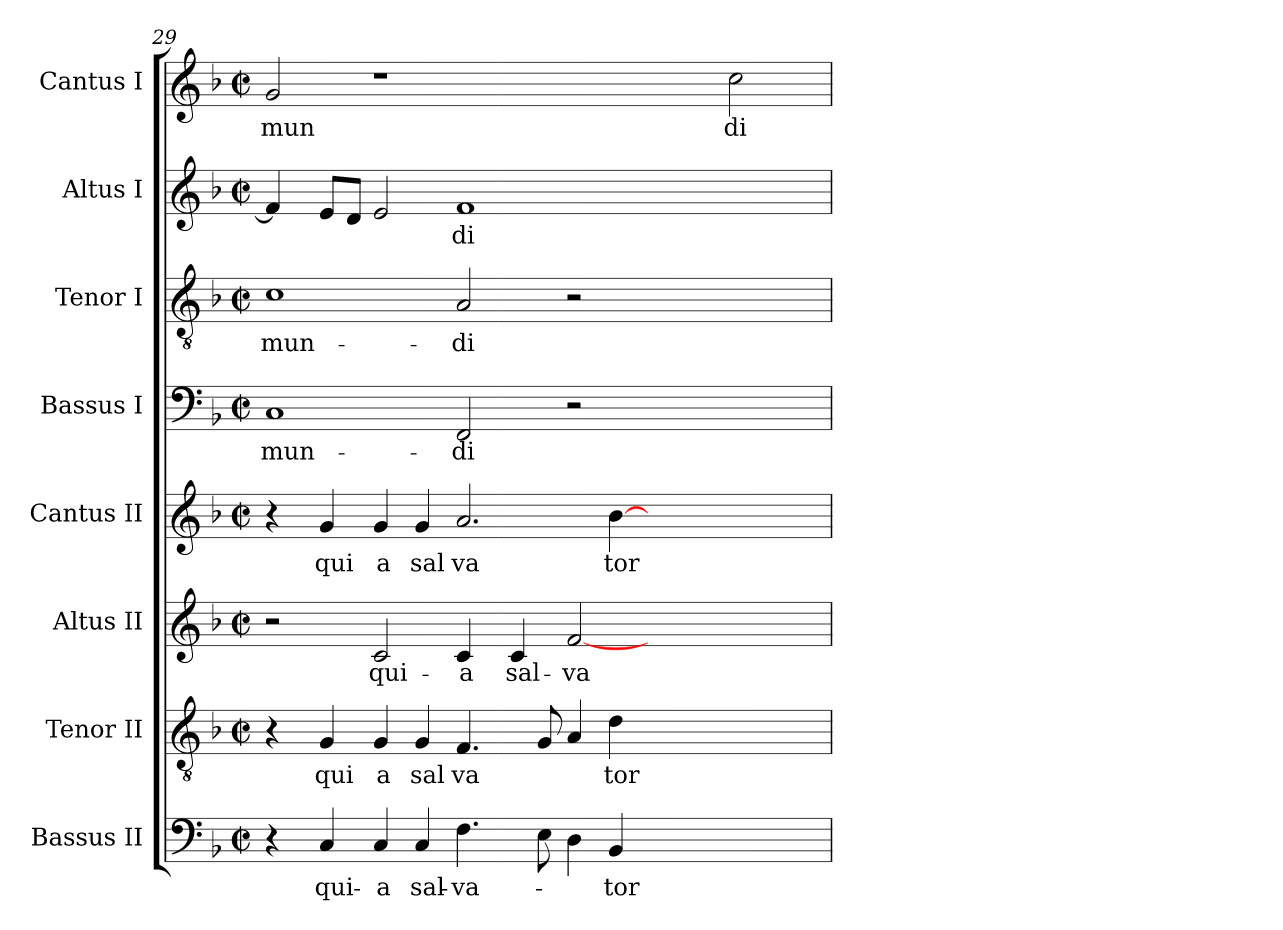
**kern	**text	**kern	**text	**kern	**text	**kern	**text	**kern	**text	**kern	**text	**kern	**text	**kern	**text
*part8	*part8	*part7	*part7	*part6	*part6	*part5	*part5	*part4	*part4	*part3	*part3	*part2	*part2	*part1	*part1
*staff8	*staff8	*staff7	*staff7	*staff6	*staff6	*staff5	*staff5	*staff4	*staff4	*staff3	*staff3	*staff2	*staff2	*staff1	*staff1
*I"Bassus II	*	*I"Tenor II	*	*I"Altus II	*	*I"Cantus II	*	*I"Bassus I	*	*I"Tenor I	*	*I"Altus I	*	*I"Cantus I	*
!!LO:LB:g=z
*clefF4	*	*clefGv2	*	*clefG2	*	*clefG2	*	*clefF4	*	*clefGv2	*	*clefG2	*	*clefG2	*
*k[b-]	*	*k[b-]	*	*k[b-]	*	*k[b-]	*	*k[b-]	*	*k[b-]	*	*k[b-]	*	*k[b-]	*
*F:	*	*F:	*	*F:	*	*F:	*	*F:	*	*F:	*	*F:	*	*F:	*
*M2/2	*	*M2/2	*	*M2/2	*	*M2/2	*	*M2/2	*	*M2/2	*	*M2/2	*	*M2/2	*
*met(c|)	*	*met(c|)	*	*met(c|)	*	*met(c|)	*	*met(c|)	*	*met(c|)	*	*met(c|)	*	*met(c|)	*
=29	=29	=29	=29	=29	=29	=29	=29	=29	=29	=29	=29	=29	=29	=29	=29
!	!	!	!	!	!	!	!	!	!LO:LY:b:cj	!	!LO:LY:b:cj	!	!	!	!LO:LY:b:cj
*	*	*	*	*	*	*	*	*	*	*	*	*^	*	*	*
4r	.	4r	.	2r	.	4r	.	1C	mun-	1c	mun-	4f/]	16.ryy	.	2g/	mun
.	.	.	.	.	.	.	.	.	.	.	.	.	1ryy	.	.	.
!	!LO:LY:b:cj	!	!LO:LY:b:cj	!	!	!	!LO:LY:b:cj	!	!	!	!	!	!	!	!	!
4C/	qui-	4G/	qui	.	.	4g/	qui	.	.	.	.	8e/L	.	.	.	.
.	.	.	.	.	.	.	.	.	.	.	.	8d/J	.	.	.	.
!	!LO:LY:b:cj	!	!LO:LY:b:cj	!	!LO:LY:b:cj	!	!LO:LY:b:cj	!	!	!	!	!	!	!	!LO:N:vis=1	!
4C/	-a	4G/	a	2c/	qui-	4g/	a	.	.	.	.	2e/	.	.	0r	.
!	!LO:LY:b:cj	!	!LO:LY:b:cj	!	!	!	!LO:LY:b:cj	!	!	!	!	!	!	!	!	!
4C/	sal-	4G/	sal	.	.	4g/	sal	.	.	.	.	.	.	.	.	.
!	!LO:LY:b:cj	!	!LO:LY:b:cj	!	!LO:LY:b:cj	!	!LO:LY:b:cj	!	!LO:LY:b:cj	!	!LO:LY:b:cj	!	!	!LO:LY:b:cj	!	!
4.F\	-va-	4.F/	va	4c/	-a	2.a/	va	2FF/	-di	2A/	-di	1f	.	-di	.	.
.	.	.	.	.	.	.	.	.	.	.	.	.	1ryy	.	.	.
!	!	!	!	!	!LO:LY:b:cj	!	!	!	!	!	!	!	!	!	!	!
.	.	.	.	4c/	sal-	.	.	.	.	.	.	.	.	.	.	.
8E\	.	8G/	.	.	.	.	.	.	.	.	.	.	.	.	.	.
!	!	!	!	!	!LO:LY:b:cj	!	!	!	!	!	!	!	!	!	!	!
4D\	.	4A/	.	[<2f/	-va-	.	.	2r	.	2r	.	.	.	.	.	.
!	!LO:LY:b:cj	!	!LO:LY:b:cj	!	!	!	!LO:LY:b	!	!	!	!	!	!	!	!	!
4BB-/	-tor	4d\	tor	.	.	[>4b-\	tor	.	.	.	.	.	.	.	.	.
1ryy	.	1ryy	.	1ryy	.	1ryy	.	1ryy	.	1ryy	.	1ryy	.	.	.	.
.	.	.	.	.	.	.	.	.	.	.	.	.	2ryy	.	.	.
!	!	!	!	!	!	!	!	!	!	!	!	!	!	!	!	!LO:LY:b:cj
.	.	.	.	.	.	.	.	.	.	.	.	.	.	.	2cc\	di
.	.	.	.	.	.	.	.	.	.	.	.	.	4ryy	.	.	.
.	.	.	.	.	.	.	.	.	.	.	.	.	8ryy	.	.	.
.	.	.	.	.	.	.	.	.	.	.	.	.	32ryy	.	.	.
*	*	*	*	*	*	*	*	*	*	*	*	*v	*v	*	*	*
=	=	=	=	=	=	=	=	=	=	=	=	=	=	=	=
*-	*-	*-	*-	*-	*-	*-	*-	*-	*-	*-	*-	*-	*-	*-	*-
